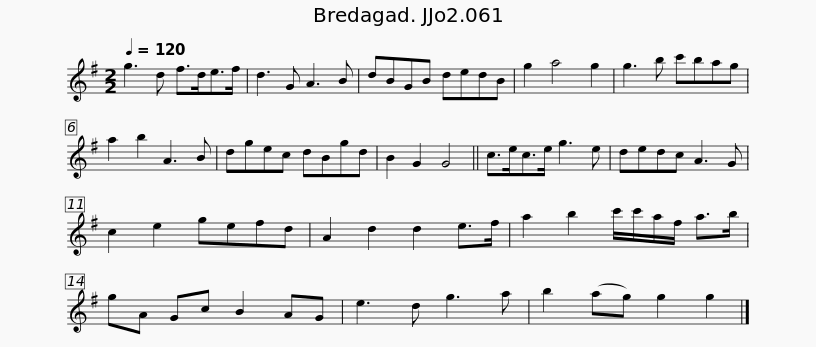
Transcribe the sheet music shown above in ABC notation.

X:1
L:1/8
Q:1/4=120
M:2/2
I:linebreak $
K:G
V:1 treble
V:1
 g3 d f>de>f | d3 G A3 B | dBGB dedB | g2 a4 g2 | g3 b c'bag | %5
 a2 b2 A3 B |$ dgec dBgd | B2 G2 G4 || c>ec>e g3 e | dedc A3 G | %10
 c2 e2 gefd | A2 d2 d2 e>f |$ a2 b2 c'/c'/a/f/ a>b | gA Gc B2 AG | e3 d g3 a | %15
 b2 (ag) g2 g2 |] %16
